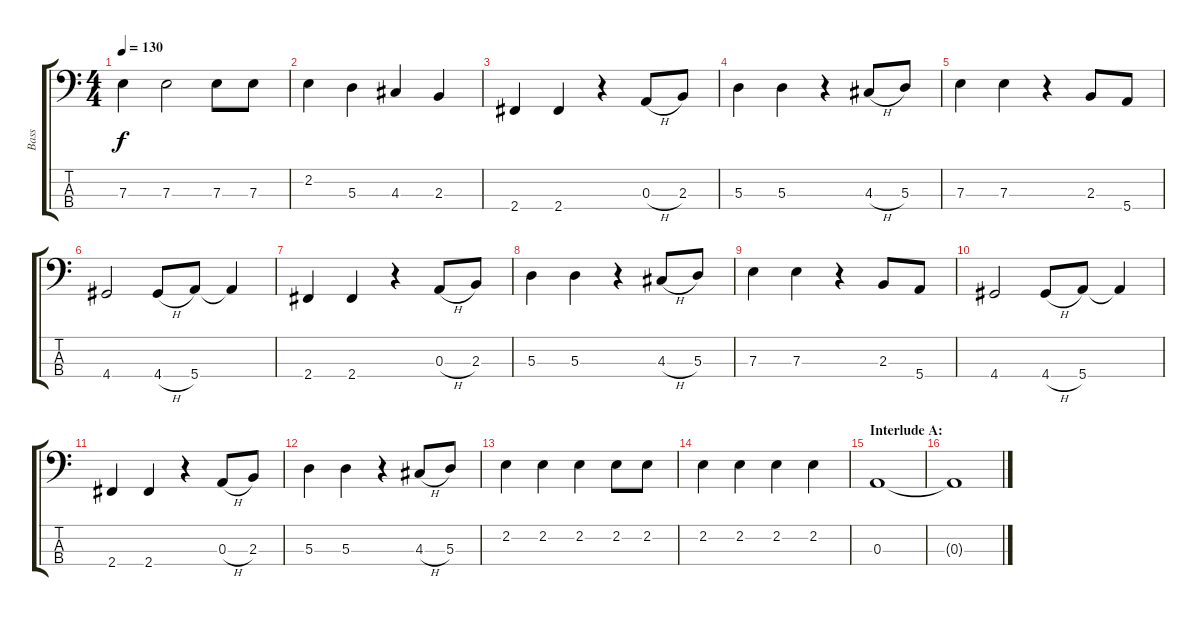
\track ("Bass" "Bass") {instrument electricbasspick}
\staff {score tabs}
\tuning (G2 D2 A1 E1) {hide}
\ts (4 4)
\tempo 130
\clef f4
\ks c
7.3.4{dy f} 7.3.2 7.3.8 7.3.8 |
2.2.4 5.3.4 4.3.4 2.3.4 |
2.4.4 2.4.4 r.4 0.3{h}.8 2.3.8 |
5.3.4 5.3.4 r.4 4.3{h}.8 5.3.8 |
7.3.4 7.3.4 r.4 2.3.8 5.4.8 |
4.4.2 4.4{h}.8 5.4.8 5.4{t}.4 |
2.4.4 2.4.4 r.4 0.3{h}.8 2.3.8 |
5.3.4 5.3.4 r.4 4.3{h}.8 5.3.8 |
7.3.4 7.3.4 r.4 2.3.8 5.4.8 |
4.4.2 4.4{h}.8 5.4.8 5.4{t}.4 |
2.4.4 2.4.4 r.4 0.3{h}.8 2.3.8 |
5.3.4 5.3.4 r.4 4.3{h}.8 5.3.8 |
2.2.4 2.2.4 2.2.4 2.2.8 2.2.8 |
2.2.4 2.2.4 2.2.4 2.2.4 |
\section ("" "Interlude A:")
0.3.1 |
0.3{t}.1
